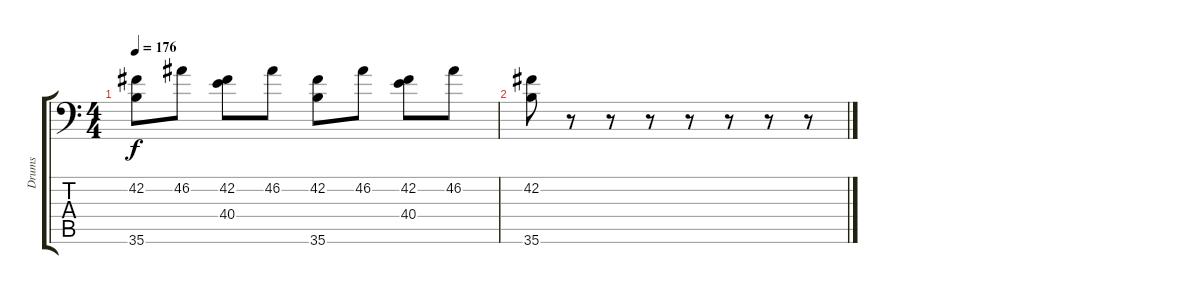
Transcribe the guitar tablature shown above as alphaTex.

\track ("Drums" "Drums") {instrument acousticgrandpiano}
\staff {score tabs}
\tuning (C-1 C-1 C-1 C-1 C-1 C-1) {hide}
\ts (4 4)
\tempo 176
\clef f4
\ks c
(42.2 35.6).8{dy f} 46.2.8 (42.2 40.4).8 46.2.8 (42.2 35.6).8 46.2.8 (42.2 40.4).8 46.2.8 |
(42.2 35.6).8 r.8 r.8 r.8 r.8 r.8 r.8 r.8
